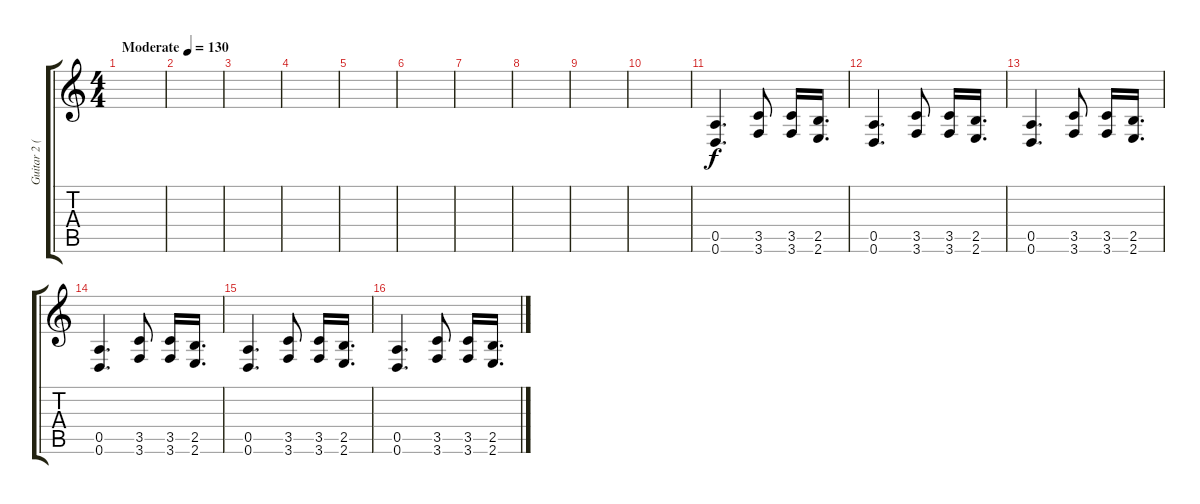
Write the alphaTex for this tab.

\track ("Guitar 2 (Drop D)" "Guitar 2 (") {instrument overdrivenguitar}
\staff {score tabs}
\tuning (E4 B3 G3 D3 A2 D2) {hide}
\ts (4 4)
\tempo (130 "Moderate")
\clef g2
\ks c
|
|
|
|
|
|
|
|
|
|
(0.5 0.6).4{d} (3.5 3.6).8 (3.5 3.6).16 (2.5 2.6).16{d} |
(0.5 0.6).4{d} (3.5 3.6).8 (3.5 3.6).16 (2.5 2.6).16{d} |
(0.5 0.6).4{d} (3.5 3.6).8 (3.5 3.6).16 (2.5 2.6).16{d} |
(0.5 0.6).4{d} (3.5 3.6).8 (3.5 3.6).16 (2.5 2.6).16{d} |
(0.5 0.6).4{d} (3.5 3.6).8 (3.5 3.6).16 (2.5 2.6).16{d} |
(0.5 0.6).4{d} (3.5 3.6).8 (3.5 3.6).16 (2.5 2.6).16{d}
